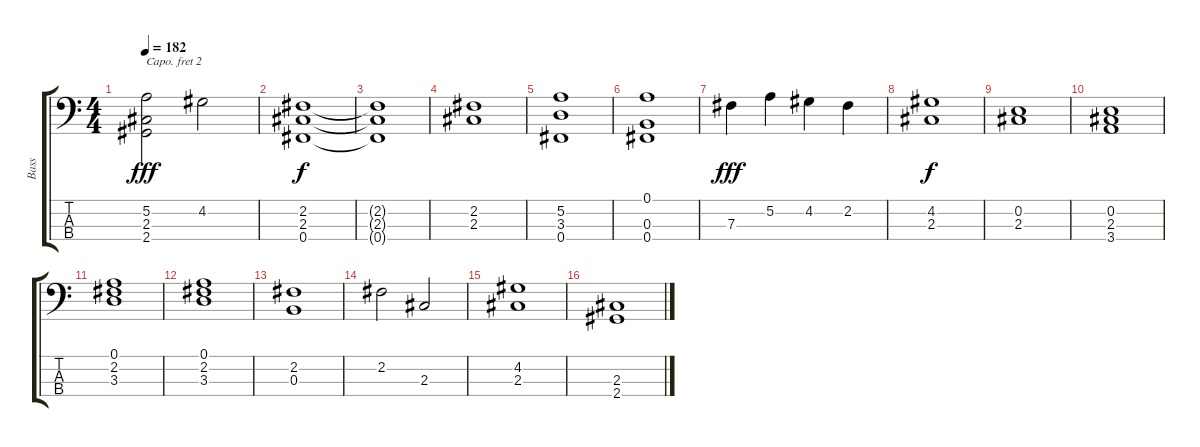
\track ("Bass" "Bass") {instrument fretlessbass}
\staff {score tabs}
\capo 2
\tuning (G2 D2 A1 E1) {hide}
\ts (4 4)
\tempo 182
\clef f4
\ks c
(5.2 2.3{t} 2.4{t}).2{dy fff} 4.2.2 |
(2.2 2.3 0.4).1{dy f} |
(2.2{t} 2.3{t} 0.4{t}).1 |
(2.2 2.3).1 |
(5.2 3.3 0.4).1 |
(0.1 0.3 0.4).1 |
7.3.4{dy fff} 5.2.4 4.2.4 2.2.4 |
(4.2 2.3).1{dy f} |
(0.2 2.3).1 |
(0.2 2.3 3.4).1 |
(0.1 2.2 3.3).1 |
(0.1 2.2 3.3).1 |
(2.2 0.3).1 |
2.2.2 2.3.2 |
(4.2 2.3).1 |
(2.3 2.4).1
